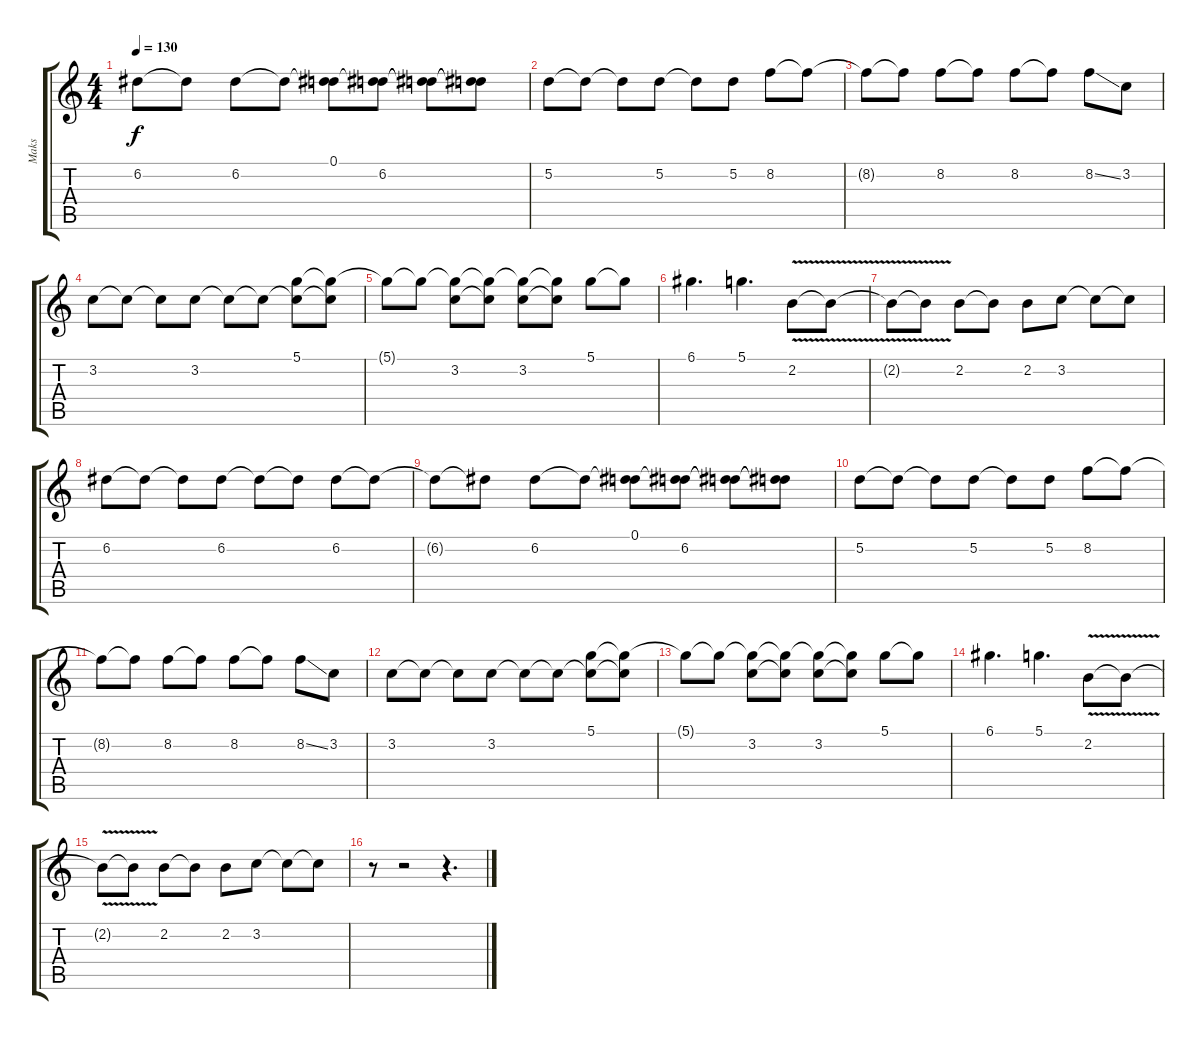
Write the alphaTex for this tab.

\track ("Maks" "Maks") {instrument distortionguitar}
\staff {score tabs}
\tuning (D4 A3 F3 C3 G2 C2) {hide}
\ts (4 4)
\tempo 130
\clef g2
\ks c
6.2{t}.8{dy f} 6.2{t}.8 6.2.8 6.2{t}.8 (0.1 6.2{t}).8 (0.1{t} 6.2).8 (0.1{t} 6.2{t}).8 (0.1{t} 6.2{t}).8 |
5.2.8 5.2{t}.8 5.2{t}.8 5.2.8 5.2{t}.8 5.2.8 8.2.8 8.2{t}.8 |
8.2{t}.8 8.2{t}.8 8.2.8 8.2{t}.8 8.2.8 8.2{t}.8 8.2{ss}.8 3.2.8 |
3.2.8 3.2{t}.8 3.2{t}.8 3.2.8 3.2{t}.8 3.2{t}.8 (5.1 3.2{t}).8 (5.1{t} 3.2{t}).8 |
5.1{t}.8 5.1{t}.8 (5.1{t} 3.2).8 (5.1{t} 3.2{t}).8 (5.1{t} 3.2).8 (5.1{t} 3.2{t}).8 5.1.8 5.1{t}.8 |
6.1.4{d} 5.1.4{d} 2.2{v}.8 2.2{v t}.8 |
2.2{v t}.8 2.2{v t}.8 2.2.8 2.2{t}.8 2.2.8 3.2.8 3.2{t}.8 3.2{t}.8 |
6.2.8 6.2{t}.8 6.2{t}.8 6.2.8 6.2{t}.8 6.2{t}.8 6.2.8 6.2{t}.8 |
6.2{t}.8 6.2{t}.8 6.2.8 6.2{t}.8 (0.1 6.2{t}).8 (0.1{t} 6.2).8 (0.1{t} 6.2{t}).8 (0.1{t} 6.2{t}).8 |
5.2.8 5.2{t}.8 5.2{t}.8 5.2.8 5.2{t}.8 5.2.8 8.2.8 8.2{t}.8 |
8.2{t}.8 8.2{t}.8 8.2.8 8.2{t}.8 8.2.8 8.2{t}.8 8.2{ss}.8 3.2.8 |
3.2.8 3.2{t}.8 3.2{t}.8 3.2.8 3.2{t}.8 3.2{t}.8 (5.1 3.2{t}).8 (5.1{t} 3.2{t}).8 |
5.1{t}.8 5.1{t}.8 (5.1{t} 3.2).8 (5.1{t} 3.2{t}).8 (5.1{t} 3.2).8 (5.1{t} 3.2{t}).8 5.1.8 5.1{t}.8 |
6.1.4{d} 5.1.4{d} 2.2{v}.8 2.2{v t}.8 |
2.2{v t}.8 2.2{v t}.8 2.2.8 2.2{t}.8 2.2.8 3.2.8 3.2{t}.8 3.2{t}.8 |
r.8 r.2 r.4{d}
